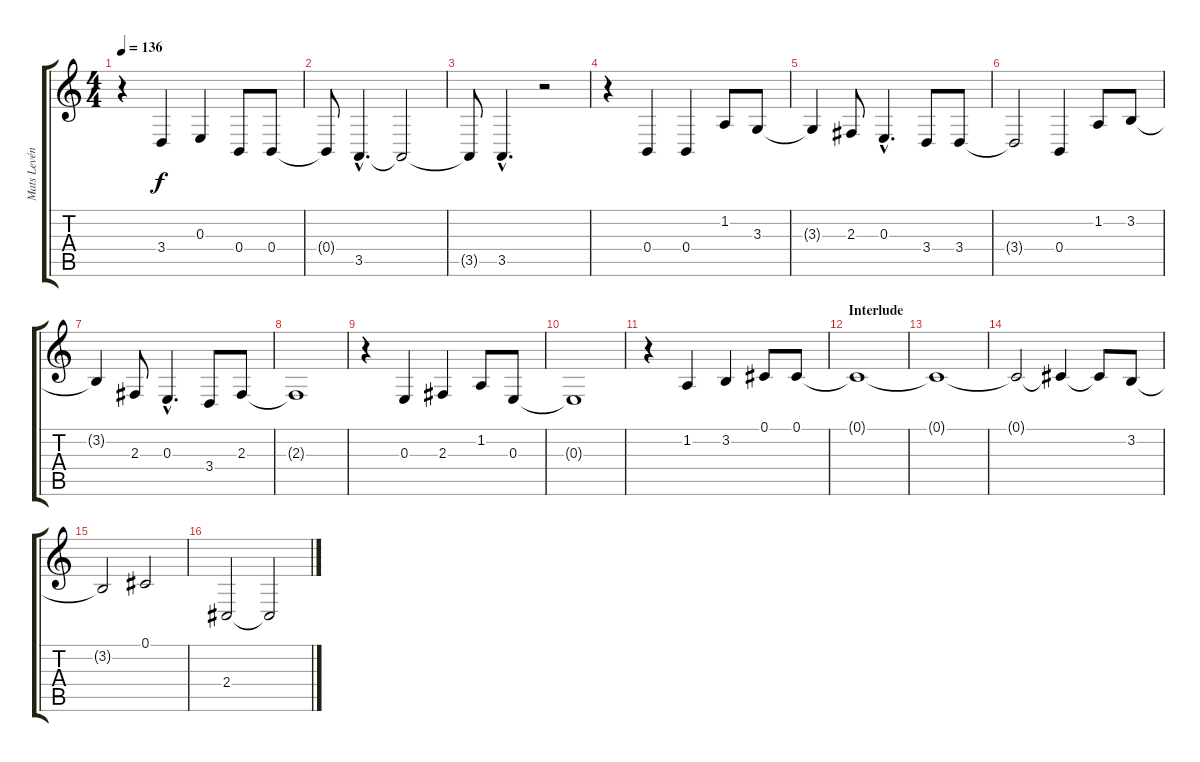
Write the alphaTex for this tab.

\track ("Mats Levén" "Mats Levén") {instrument oboe}
\staff {score tabs}
\tuning (Db4 Ab3 E3 B2 Gb2 Db2) {hide}
\ts (4 4)
\tempo 136
\clef g2
\ks c
r.4{dy f} 3.4.4 0.3.4 0.4.8 0.4.8 |
0.4{t}.8 3.5{hac}.4{d} 3.5{t}.2 |
3.5{t}.8 3.5{hac}.4{d} r.2 |
r.4 0.4.4 0.4.4 1.2.8 3.3.8 |
3.3{t}.4 2.3.8 0.3{hac}.4{d} 3.4.8 3.4.8 |
3.4{t}.2 0.4.4 1.2.8 3.2.8 |
3.2{t}.4 2.3.8 0.3{hac}.4{d} 3.4.8 2.3.8 |
2.3{t}.1 |
r.4 0.3.4 2.3.4 1.2.8 0.3.8 |
0.3{t}.1 |
r.4 1.2.4 3.2.4 0.1.8 0.1.8 |
\section ("" "Interlude")
0.1{t}.1 |
0.1{t}.1 |
0.1{t}.2 0.1{t}.4 0.1{t}.8 3.2.8 |
3.2{t}.2 0.1.2 |
2.4.2 2.4{t}.2{volume 0}
